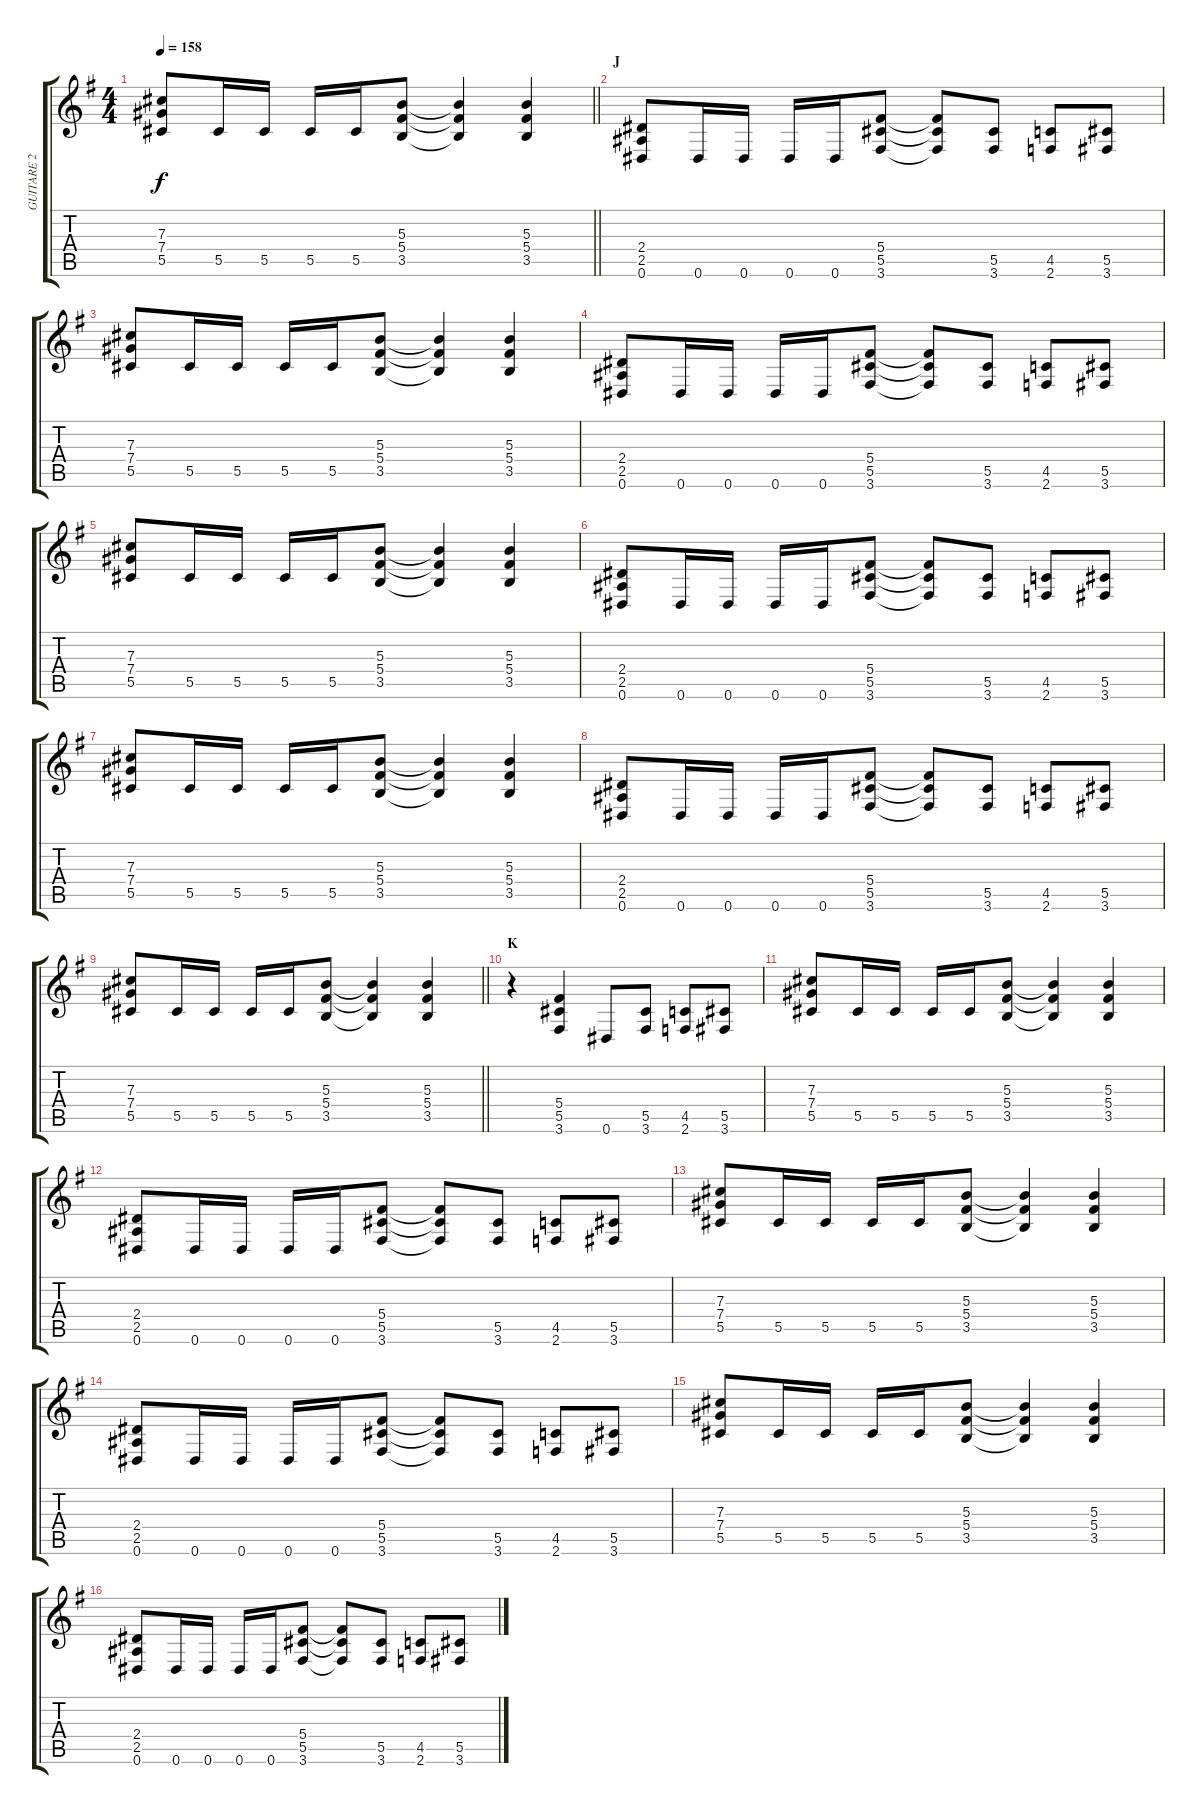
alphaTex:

\track ("GUITARE 2" "GUITARE 2") {instrument electricguitarclean}
\staff {score tabs}
\tuning (Eb4 Bb3 Gb3 Db3 Ab2 Eb2) {hide}
\ts (4 4)
\tempo 158
\clef g2
\barLineRight lightlight
\ks g
(7.3 7.4 5.5).8{dy f} 5.5.16 5.5.16 5.5.16 5.5.16 (5.3 5.4 3.5).8 (5.3{t} 5.4{t} 3.5{t}).4 (5.3 5.4 3.5).4 |
\section ("" "J")
(2.4 2.5 0.6).8{volume 10 balance 8 instrument distortionguitar} 0.6.16 0.6.16 0.6.16 0.6.16 (5.4 5.5 3.6).8 (5.4{t} 5.5{t} 3.6{t}).8 (5.5 3.6).8 (4.5 2.6).8 (5.5 3.6).8 |
(7.3 7.4 5.5).8 5.5.16 5.5.16 5.5.16 5.5.16 (5.3 5.4 3.5).8 (5.3{t} 5.4{t} 3.5{t}).4 (5.3 5.4 3.5).4 |
(2.4 2.5 0.6).8 0.6.16 0.6.16 0.6.16 0.6.16 (5.4 5.5 3.6).8 (5.4{t} 5.5{t} 3.6{t}).8 (5.5 3.6).8 (4.5 2.6).8 (5.5 3.6).8 |
(7.3 7.4 5.5).8 5.5.16 5.5.16 5.5.16 5.5.16 (5.3 5.4 3.5).8 (5.3{t} 5.4{t} 3.5{t}).4 (5.3 5.4 3.5).4 |
(2.4 2.5 0.6).8 0.6.16 0.6.16 0.6.16 0.6.16 (5.4 5.5 3.6).8 (5.4{t} 5.5{t} 3.6{t}).8 (5.5 3.6).8 (4.5 2.6).8 (5.5 3.6).8 |
(7.3 7.4 5.5).8 5.5.16 5.5.16 5.5.16 5.5.16 (5.3 5.4 3.5).8 (5.3{t} 5.4{t} 3.5{t}).4 (5.3 5.4 3.5).4 |
(2.4 2.5 0.6).8 0.6.16 0.6.16 0.6.16 0.6.16 (5.4 5.5 3.6).8 (5.4{t} 5.5{t} 3.6{t}).8 (5.5 3.6).8 (4.5 2.6).8 (5.5 3.6).8 |
\barLineRight lightlight
(7.3 7.4 5.5).8 5.5.16 5.5.16 5.5.16 5.5.16 (5.3 5.4 3.5).8 (5.3{t} 5.4{t} 3.5{t}).4 (5.3 5.4 3.5).4 |
\section ("" "K")
r.4 (5.4 5.5 3.6).4 0.6.8 (5.5 3.6).8 (4.5 2.6).8 (5.5 3.6).8 |
(7.3 7.4 5.5).8 5.5.16 5.5.16 5.5.16 5.5.16 (5.3 5.4 3.5).8 (5.3{t} 5.4{t} 3.5{t}).4 (5.3 5.4 3.5).4 |
(2.4 2.5 0.6).8 0.6.16 0.6.16 0.6.16 0.6.16 (5.4 5.5 3.6).8 (5.4{t} 5.5{t} 3.6{t}).8 (5.5 3.6).8 (4.5 2.6).8 (5.5 3.6).8 |
(7.3 7.4 5.5).8 5.5.16 5.5.16 5.5.16 5.5.16 (5.3 5.4 3.5).8 (5.3{t} 5.4{t} 3.5{t}).4 (5.3 5.4 3.5).4 |
(2.4 2.5 0.6).8 0.6.16 0.6.16 0.6.16 0.6.16 (5.4 5.5 3.6).8 (5.4{t} 5.5{t} 3.6{t}).8 (5.5 3.6).8 (4.5 2.6).8 (5.5 3.6).8 |
(7.3 7.4 5.5).8 5.5.16 5.5.16 5.5.16 5.5.16 (5.3 5.4 3.5).8 (5.3{t} 5.4{t} 3.5{t}).4 (5.3 5.4 3.5).4 |
(2.4 2.5 0.6).8 0.6.16 0.6.16 0.6.16 0.6.16 (5.4 5.5 3.6).8 (5.4{t} 5.5{t} 3.6{t}).8 (5.5 3.6).8 (4.5 2.6).8 (5.5 3.6).8
